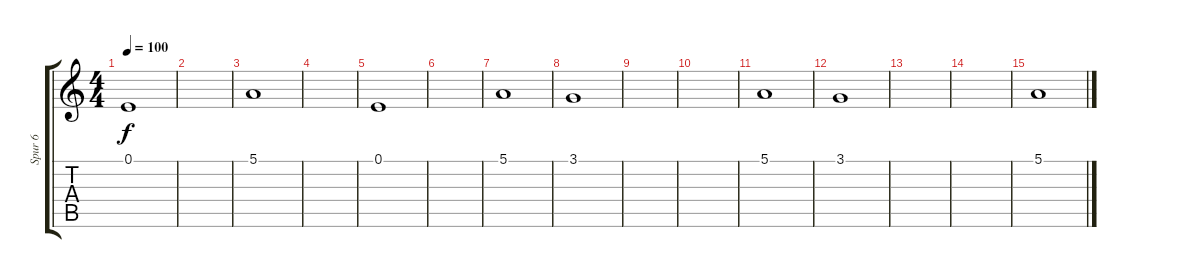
\track ("Spur 6" "Spur 6") {instrument whistle}
\staff {score tabs}
\tuning (E4 B3 G3 D3 A2 E2) {hide}
\ts (4 4)
\tempo 100
\clef g2
\ks c
0.1.1{dy f} |
|
5.1.1 |
|
0.1.1 |
|
5.1.1 |
3.1.1 |
|
|
5.1.1 |
3.1.1 |
|
|
5.1.1
